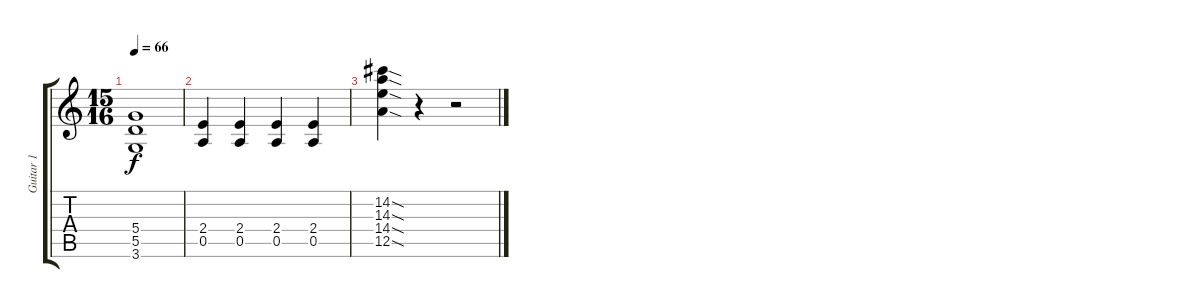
\track ("Guitar 1" "Guitar 1") {instrument overdrivenguitar}
\staff {score tabs}
\tuning (E4 B3 G3 D3 A2 E2) {hide}
\ts (15 16)
\tempo 66
\clef g2
\ks c
(5.4{t} 5.5{t} 3.6{t}).1{dy f} |
(2.4 0.5).4 (2.4 0.5).4 (2.4 0.5).4 (2.4 0.5).4 |
(14.2{sod} 14.3{sod} 14.4{sod} 12.5{sod}).4 r.4 r.2
